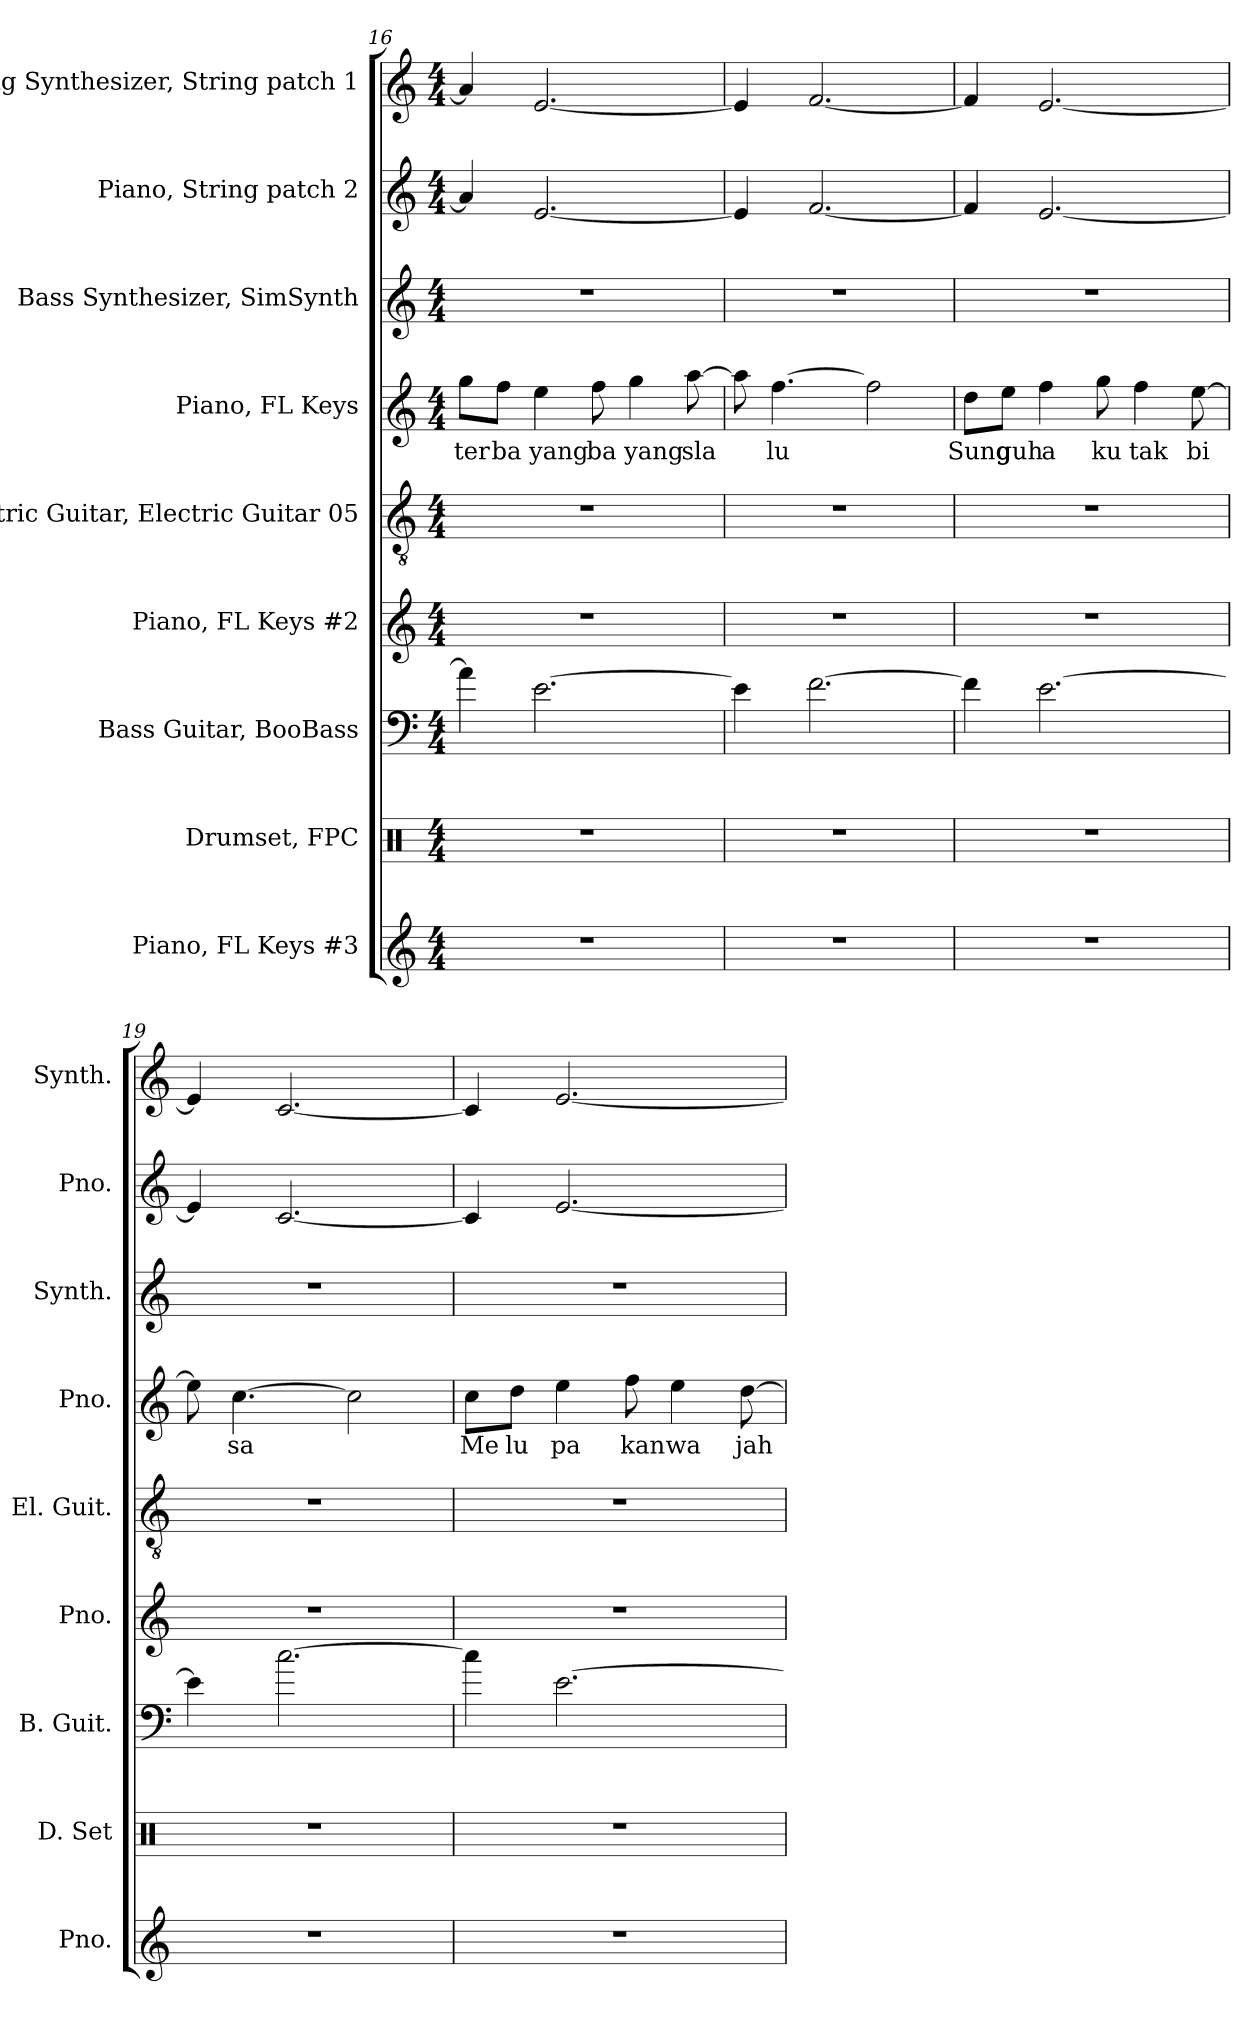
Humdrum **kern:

**kern	**kern	**kern	**kern	**kern	**kern	**text	**kern	**kern	**kern
*part9	*part8	*part7	*part6	*part5	*part4	*part4	*part3	*part2	*part1
*staff9	*staff8	*staff7	*staff6	*staff5	*staff4	*staff4	*staff3	*staff2	*staff1
*I"Piano, FL Keys #3	*I"Drumset, FPC	*I"Bass Guitar, BooBass	*I"Piano, FL Keys #2	*I"Electric Guitar, Electric Guitar 05	*I"Piano, FL Keys	*	*I"Bass Synthesizer, SimSynth	*I"Piano, String patch 2	*I"String Synthesizer, String patch 1
*I'Pno.	*I'D. Set	*I'B. Guit.	*I'Pno.	*I'El. Guit.	*I'Pno.	*	*I'Synth.	*I'Pno.	*I'Synth.
*clefG2	*clefX	*clefF4	*clefG2	*clefGv2	*clefG2	*	*clefG2	*clefG2	*clefG2
*	*	*ITrd7c12	*	*	*	*	*	*	*
*k[]	*k[]	*k[]	*k[]	*k[]	*k[]	*	*k[]	*k[]	*k[]
*M4/4	*M4/4	*M4/4	*M4/4	*M4/4	*M4/4	*	*M4/4	*M4/4	*M4/4
=16	=16	=16	=16	=16	=16	=16	=16	=16	=16
!	!	!	!	!	!	!LO:LY:b	!	!	!
1r	1r	4A\]	1r	1r	8gg\L	ter	1r	4a/]	4a/]
!	!	!	!	!	!	!LO:LY:b	!	!	!
.	.	.	.	.	8ff\J	ba	.	.	.
!	!	!	!	!	!	!LO:LY:b	!	!	!
.	.	[2.E\	.	.	4ee\	yang	.	[2.e/	[2.e/
!	!	!	!	!	!	!LO:LY:b	!	!	!
.	.	.	.	.	8ff\	ba	.	.	.
!	!	!	!	!	!	!LO:LY:b	!	!	!
.	.	.	.	.	4gg\	yang	.	.	.
!	!	!	!	!	!	!LO:LY:b	!	!	!
.	.	.	.	.	[8aa\	sla	.	.	.
=17	=17	=17	=17	=17	=17	=17	=17	=17	=17
1r	1r	4E\]	1r	1r	8aa\]	.	1r	4e/]	4e/]
!	!	!	!	!	!	!LO:LY:b	!	!	!
.	.	.	.	.	[4.ff\	lu	.	.	.
.	.	[2.F\	.	.	.	.	.	[2.f/	[2.f/
.	.	.	.	.	2ff\]	.	.	.	.
=18	=18	=18	=18	=18	=18	=18	=18	=18	=18
!	!	!	!	!	!	!LO:LY:b	!	!	!
1r	1r	4F\]	1r	1r	8dd\L	Sung	1r	4f/]	4f/]
!	!	!	!	!	!	!LO:LY:b	!	!	!
.	.	.	.	.	8ee\J	guh	.	.	.
!	!	!	!	!	!	!LO:LY:b	!	!	!
.	.	[2.E\	.	.	4ff\	a	.	[2.e/	[2.e/
!	!	!	!	!	!	!LO:LY:b	!	!	!
.	.	.	.	.	8gg\	ku	.	.	.
!	!	!	!	!	!	!LO:LY:b	!	!	!
.	.	.	.	.	4ff\	tak	.	.	.
!	!	!	!	!	!	!LO:LY:b	!	!	!
.	.	.	.	.	[8ee\	bi	.	.	.
=19	=19	=19	=19	=19	=19	=19	=19	=19	=19
1r	1r	4E\]	1r	1r	8ee\]	.	1r	4e/]	4e/]
!	!	!	!	!	!	!LO:LY:b	!	!	!
.	.	.	.	.	[4.cc\	sa	.	.	.
.	.	[2.c\	.	.	.	.	.	[2.c/	[2.c/
.	.	.	.	.	2cc\]	.	.	.	.
!!LO:PB:g=z
=20	=20	=20	=20	=20	=20	=20	=20	=20	=20
!	!	!	!	!	!	!LO:LY:b	!	!	!
1r	1r	4c\]	1r	1r	8cc\L	Me	1r	4c/]	4c/]
!	!	!	!	!	!	!LO:LY:b	!	!	!
.	.	.	.	.	8dd\J	lu	.	.	.
!	!	!	!	!	!	!LO:LY:b	!	!	!
.	.	[2.E\	.	.	4ee\	pa	.	[2.e/	[2.e/
!	!	!	!	!	!	!LO:LY:b	!	!	!
.	.	.	.	.	8ff\	kan	.	.	.
!	!	!	!	!	!	!LO:LY:b	!	!	!
.	.	.	.	.	4ee\	wa	.	.	.
!	!	!	!	!	!	!LO:LY:b	!	!	!
.	.	.	.	.	[8dd\	jah	.	.	.
=	=	=	=	=	=	=	=	=	=
*-	*-	*-	*-	*-	*-	*-	*-	*-	*-
